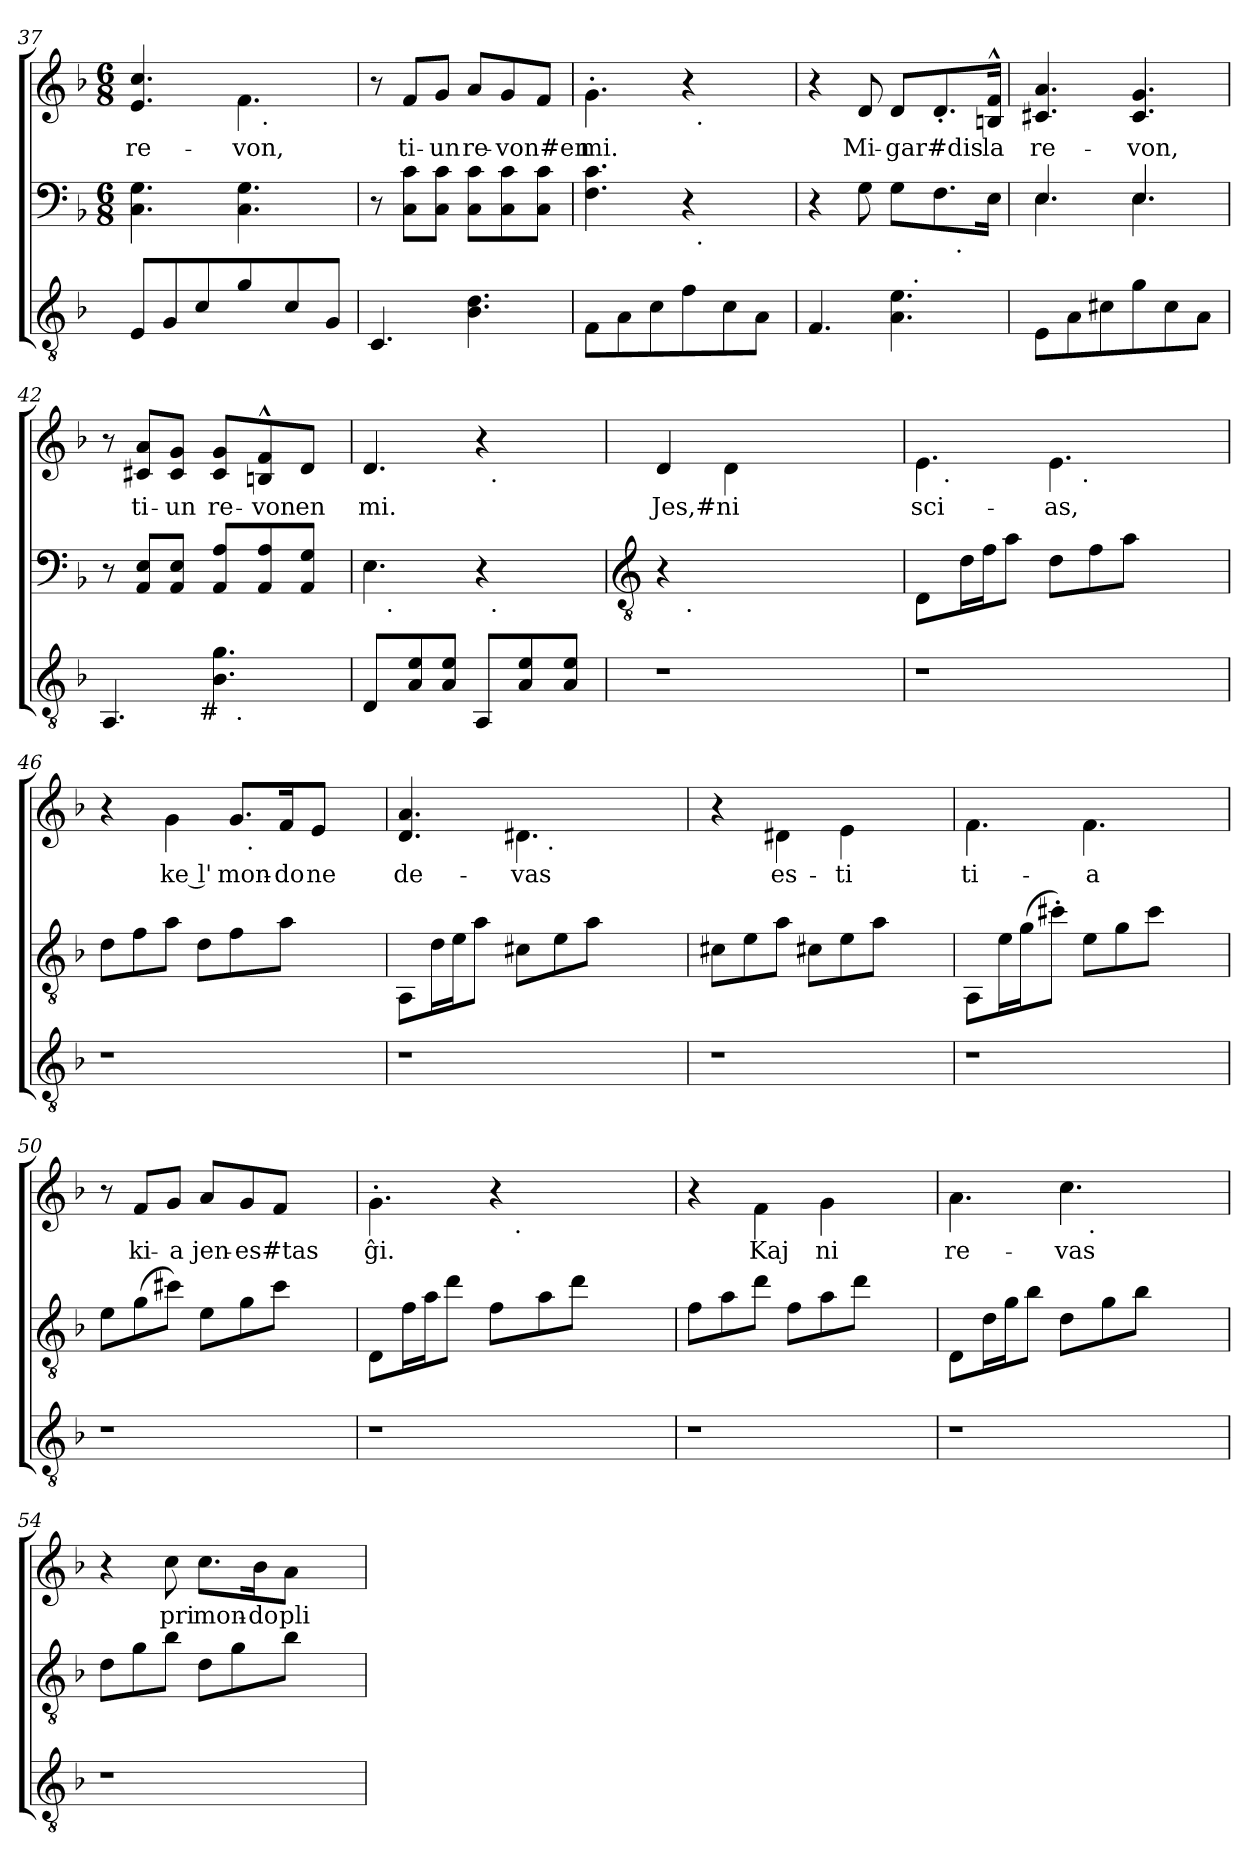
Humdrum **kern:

**kern	**kern	**kern	**text
*part3	*part2	*part1	*part1
*staff3	*staff2	*staff1	*staff1
*clefGv2	*clefF4	*clefG2	*
*k[b-]	*k[b-]	*k[b-]	*
*F:	*F:	*F:	*
*	*M6/8	*M6/8	*
=37	=37	=37	=37
!	!	!	!LO:LY:b
*	*	*^	*
8E/L	4.C\ 4.G\	4.e/ 4.cc/	3ryy	re-
8G/	.	.	.	.
8c/	.	.	.	.
.	.	.	12ryy	.
!	!	!LO:N:head=solid	!	!LO:LY:b
8g/	4.C\ 4.G\	4.f\	.	-von,
.	.	.	96ryy	.
!	!	!	!LO:TX:b:t=.	!
.	.	.	6ryy	.
8c/	.	.	.	.
.	.	.	12...ryy	.
8G/J	.	.	.	.
*	*	*v	*v	*
=38	=38	=38	=38
4.C/	8r	8r	.
!	!	!LO:N:head=solid	!LO:LY:b
.	8C\ 8c\L	8f/L	ti-
!	!	!LO:N:head=solid	!LO:LY:b
.	8C\ 8c\J	8g/J	-un
!LO:N:n=2:head=solid	!	!LO:N:head=solid	!LO:LY:b
4.B-\ 4.d\	8C\ 8c\L	8a/L	re-
!	!	!LO:N:head=solid	!LO:LY:b
.	8C\ 8c\	8g/	-von#en
!	!	!LO:N:head=solid	!
.	8C\ 8c\J	8f/J	.
=39	=39	=39	=39
!	!	!LO:N:head=solid	!LO:LY:b
*	*^	*^	*
8F\L	4.F\ 4.c\	4ryy	4.g'<\	4ryy	mi.
8A\	.	.	.	.	.
8c\	.	8ryy	.	8ryy	.
8f\	4r	32ryy	4r	32ryy	.
!	!	!	!	!LO:TX:b:t=.	!
!	!	!LO:TX:b:t=.	!	!	!
.	.	4ryy	.	4ryy	.
8c\	.	.	.	.	.
8A\J	8ryy	.	8ryy	.	.
.	.	16.ryy	.	16.ryy	.
*	*	*	*v	*v	*
!!LO:LB:g=z
=40	=40	=40	=40	=40
*^	*	*	*	*
4.F/	4..ryy	4r	2ryy	4r	.
!	!	!LO:N:head=solid	!	!	!LO:LY:b
.	.	8G\	.	8d/	Mi-
!LO:N:n=2:head=solid	!	!LO:N:head=solid	!	!	!LO:LY:b
4.A\ 4.e\	.	8G\L	.	8d/L	-gar#dis
!	!LO:TX:a:t=.	!	!	!	!
.	4ryy	.	.	.	.
!	!	!LO:N:head=solid	!	!LO:N:head=solid	!
.	.	8.F\	16ryy	8.d'</	.
!	!	!	!LO:TX:b:t=.	!	!
.	.	.	8.ryy	.	.
!	!	!LO:N:head=solid	!	!	!LO:LY:b
.	16ryy	16E\Jk	.	16Bn/^^< 16f/^^<Jk	la
=41	=41	=41	=41	=41	=41
!	!	!	!	!	!LO:LY:b
*v	*v	*	*	*	*
8E\L	4.E/	4.E\	4.c#X/ 4.a/	re-
8A\	.	.	.	.
8c#X\	.	.	.	.
!	!	!	!	!LO:LY:b
8g\	4.E/	4.E\	4.c#/ 4.g/	-von,
8c#\	.	.	.	.
8A\J	.	.	.	.
*	*v	*v	*	*
=42	=42	=42	=42
*^	*	*	*
*	*^	*	*	*
4.AA/	4ryy	4..ryy	8r	8r	.
!	!	!	!	!	!LO:LY:b
.	.	.	8AA/ 8E/L	8c#X/ 8a/L	ti-
!	!	!	!	!	!LO:LY:b
.	16.ryy	.	8AA/ 8E/J	8c#/ 8g/J	-un
!	!LO:TX:b:t=#	!	!	!	!
.	4ryy	.	.	.	.
!LO:N:n=1:head=solid	!	!	!	!	!LO:LY:b
4.B-\ 4.g\	.	.	8AA/ 8A/L	8c#/ 8g/L	re-
!	!	!LO:TX:b:t=.	!	!	!
.	.	4ryy	.	.	.
!	!	!	!	!	!LO:LY:b
.	.	.	8AA/ 8A/	8Bn/^^< 8f/^^<	-von
.	8ryy	.	.	.	.
!	!	!	!	!LO:N:head=solid	!LO:LY:b
.	.	.	8AA/ 8G/J	8d/J	en
.	.	16ryy	.	.	.
.	32ryy	.	.	.	.
=43	=43	=43	=43	=43	=43
!	!	!	!LO:N:head=solid	!	!LO:LY:b
*	*	*	*^	*^	*
*v	*v	*v	*	*^	*	*	*
8D/L	4.E\	16ryy	4ryy	4.d/	4ryy	mi.
!	!	!LO:TX:b:t=.	!	!	!	!
.	.	2ryy	.	.	.	.
!LO:N:n=2:head=solid	!	!	!	!	!	!
8A/ 8e/	.	.	.	.	.	.
!LO:N:n=2:head=solid	!	!	!	!	!	!
8A/ 8e/J	.	.	8ryy	.	8ryy	.
8AA/L	4r	.	32ryy	4r	32ryy	.
!	!	!	!	!	!LO:TX:b:t=.	!
!	!	!	!LO:TX:b:t=.	!	!	!
.	.	.	4ryy	.	4ryy	.
!LO:N:n=2:head=solid	!	!	!	!	!	!
8A/ 8e/	.	.	.	.	.	.
.	.	8.ryy	.	.	.	.
!LO:N:n=2:head=solid	!	!	!	!	!	!
8A/ 8e/J	8ryy	.	.	8ryy	.	.
.	.	.	16.ryy	.	16.ryy	.
*	*v	*v	*v	*	*	*
*	*	*v	*v	*
!!LO:PB:g=z
=44	=44	=44	=44
*	*clefGv2	*	*
*	*^	*^	*
*	*	*^	*	*	*
!	!	!	!	!	!	!LO:LY:b
*	*	*v	*v	*	*	*
*	*	*	*v	*v	*
1r	4r	16.ryy	4d/	Jes,#ni
!	!	!LO:TX:b:t=.	!	!
.	.	2ryy	.	.
!	!	!	!LO:N:head=solid	!
.	2.ryy	.	4d\	.
.	.	.	2ryy	.
.	.	4ryy	.	.
.	.	8ryy	.	.
.	.	32ryy	.	.
=45	=45	=45	=45	=45
!	!	!	!LO:N:head=solid	!LO:LY:b
*	*	*	*^	*
*	*v	*v	*	*^	*
1r	8D\L	4.e\	12ryy	3ryy	sci-
!	!	!	!LO:TX:b:t=.	!	!
.	.	.	3%2ryy	.	.
.	16d\L	.	.	.	.
.	16f\J	.	.	.	.
.	8a\J	.	.	.	.
.	.	.	.	12...ryy	.
!	!	!LO:N:head=solid	!	!	!LO:LY:b
.	8d\L	4.e\	.	.	-as,
!	!	!	!	!LO:TX:b:t=.	!
.	.	.	.	3ryy	.
.	8f\	.	.	.	.
.	8a\J	.	.	.	.
.	4ryy	4ryy	6.ryy	.	.
.	.	.	.	6ryy	.
.	.	.	.	96ryy	.
*	*	*	*v	*v	*
=46	=46	=46	=46	=46
1r	8d\L	4r	2ryy	.
.	8f\	.	.	.
!	!	!LO:N:head=solid	!	!LO:LY:b:rj
.	8a\J	4g\	.	ke l'
.	8d\L	.	.	.
*	*	*Xtuplet	*	*
!	!	!LO:N:head=solid	!	!LO:LY:b
.	8f\	12.g/L	32ryy	mon-
!	!	!	!LO:TX:b:t=.	!
.	.	.	4...ryy	.
!	!	!LO:N:head=solid	!	!LO:LY:b
.	8a\J	24f/k	.	-do
!	!	!LO:N:head=solid	!	!LO:LY:b
.	.	12e/J	.	ne
.	4ryy	4ryy	.	.
=47	=47	=47	=47	=47
!	!	!	!	!LO:LY:b
1r	8AA\L	4.d/ 4.a/	3ryy	de-
.	16d\L	.	.	.
.	16e\J	.	.	.
.	8a\J	.	.	.
.	.	.	12...ryy	.
!	!	!LO:N:head=solid	!	!LO:LY:b
.	8c#X\L	4.d#\	.	-vas
!	!	!	!LO:TX:b:t=.	!
.	.	.	3ryy	.
.	8e\	.	.	.
.	8a\J	.	.	.
.	4ryy	4ryy	.	.
.	.	.	6ryy	.
.	.	.	96ryy	.
*	*	*v	*v	*
=48	=48	=48	=48
1r	8c#X\L	4r	.
.	8e\	.	.
!	!	!LO:N:head=solid	!LO:LY:b
.	8a\J	4d#\	es-
.	8c#X\L	.	.
!	!	!LO:N:head=solid	!LO:LY:b
.	8e\	4e\	-ti
.	8a\J	.	.
.	4ryy	4ryy	.
=49	=49	=49	=49
!	!	!LO:N:head=solid	!LO:LY:b
1r	8AA\L	4.f\	ti-
.	16e\L	.	.
.	(>16g\J	.	.
.	8cc#X'>\J)	.	.
!	!	!LO:N:head=solid	!LO:LY:b
.	8e\L	4.f\	-a
.	8g\	.	.
.	8cc#\J	.	.
.	4ryy	4ryy	.
!!LO:LB:g=z
=50	=50	=50	=50
1r	8e\L	8r	.
!	!	!LO:N:head=solid	!LO:LY:b
.	(>8g\	8f/L	ki-
!	!	!LO:N:head=solid	!LO:LY:b
.	8cc#X\J)	8g/J	-a
!	!	!LO:N:head=solid	!LO:LY:b
.	8e\L	8a/L	jen-
!	!	!LO:N:head=solid	!LO:LY:b
.	8g\	8g/	-es#tas
!	!	!LO:N:head=solid	!
.	8cc#\J	8f/J	.
.	4ryy	4ryy	.
=51	=51	=51	=51
!	!	!LO:N:head=solid	!LO:LY:b
*	*	*^	*
1r	8D\L	4.g'<\	3ryy	ĝi.
.	16f\L	.	.	.
.	16a\J	.	.	.
.	8dd\J	.	.	.
.	.	.	12ryy	.
.	8f\L	4r	.	.
.	.	.	96ryy	.
!	!	!	!LO:TX:b:t=.	!
.	.	.	3ryy	.
.	8a\	.	.	.
.	8dd\J	4.ryy	.	.
.	4ryy	.	.	.
.	.	.	6ryy	.
.	.	.	24..ryy	.
*	*	*v	*v	*
=52	=52	=52	=52
1r	8f\L	4r	.
.	8a\	.	.
!	!	!LO:N:head=solid	!LO:LY:b
.	8dd\J	4f\	Kaj
.	8f\L	.	.
!	!	!LO:N:head=solid	!LO:LY:b
.	8a\	4g\	ni
.	8dd\J	.	.
.	4ryy	4ryy	.
=53	=53	=53	=53
!	!	!LO:N:head=solid	!LO:LY:b
*	*	*^	*
1r	8D\L	4.a\	4...ryy	re-
.	16d\L	.	.	.
.	16g\J	.	.	.
.	8b-\J	.	.	.
!	!	!LO:N:head=solid	!	!LO:LY:b
.	8d\L	4.cc\	.	-vas
!	!	!	!LO:TX:b:t=.	!
.	.	.	2ryy	.
.	8g\	.	.	.
.	8b-\J	.	.	.
.	4ryy	4ryy	.	.
.	.	.	32ryy	.
*	*	*v	*v	*
=54	=54	=54	=54
1r	8d\L	4r	.
.	8g\	.	.
!	!	!LO:N:head=solid	!LO:LY:b
.	8b-\J	8cc\	pri
!	!	!LO:N:head=solid	!LO:LY:b
.	8d\L	8.cc\L	mon-
.	8g\	.	.
!	!	!LO:N:head=solid	!LO:LY:b
.	.	16b-\k	-do
!	!	!LO:N:head=solid	!LO:LY:b
.	8b-\J	8a\J	pli
.	4ryy	4ryy	.
=	=	=	=
*-	*-	*-	*-
